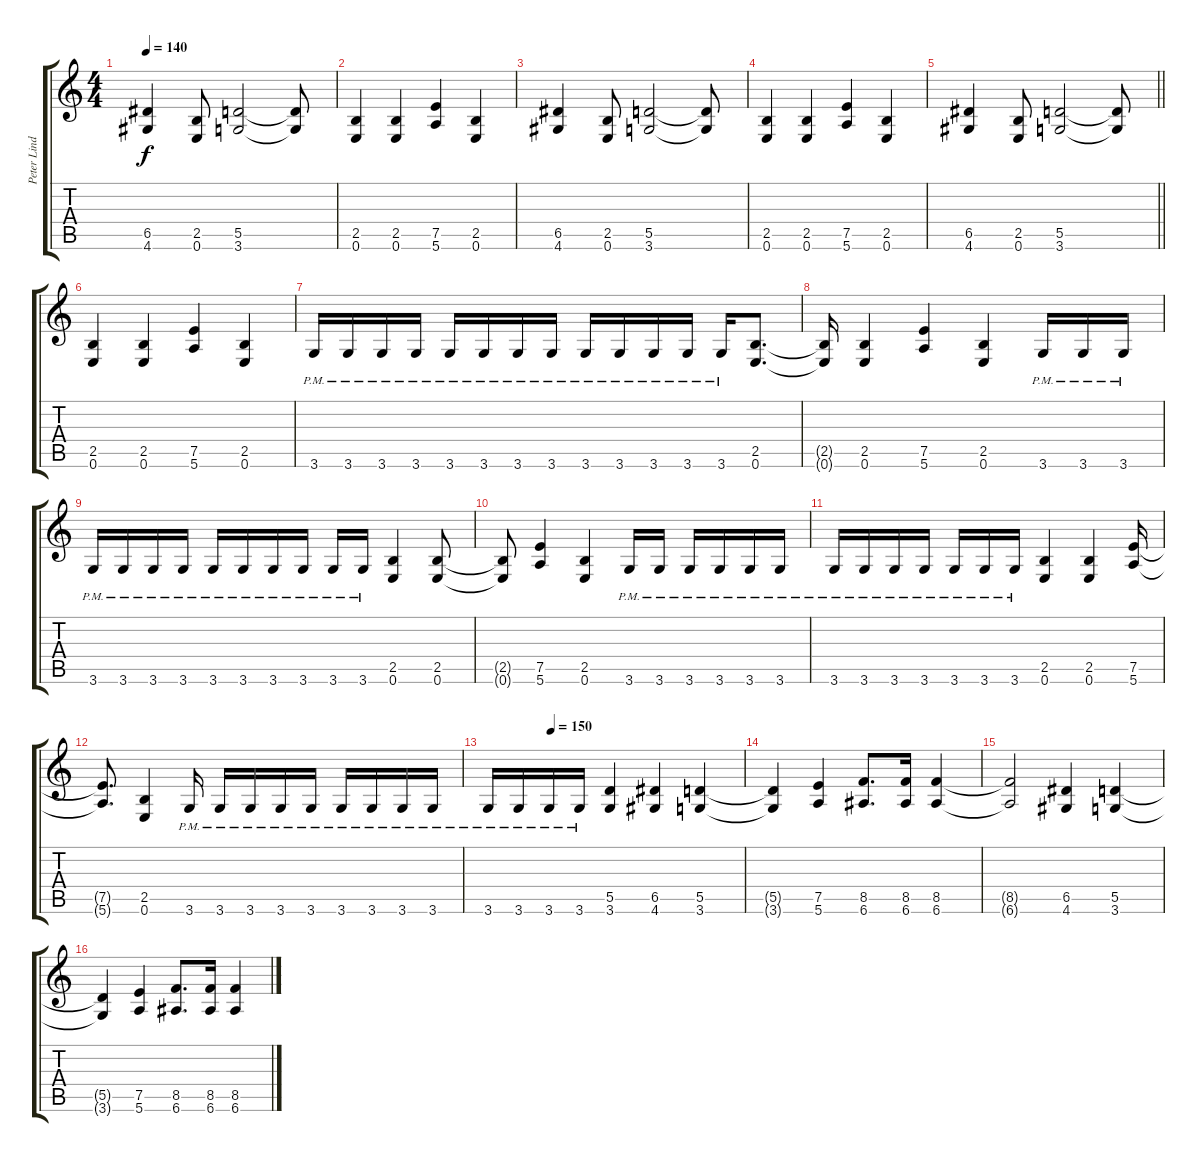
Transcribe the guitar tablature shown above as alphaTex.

\track ("Peter Lindgren" "Peter Lind") {instrument distortionguitar}
\staff {score tabs}
\tuning (E4 B3 G3 D3 A2 E2) {hide}
\ts (4 4)
\tempo 140
\clef g2
\ks c
(6.5 4.6).4{dy f} (2.5 0.6).8 (5.5 3.6).2 (5.5{t} 3.6{t}).8 |
(2.5 0.6).4 (2.5 0.6).4 (7.5 5.6).4 (2.5 0.6).4 |
(6.5 4.6).4 (2.5 0.6).8 (5.5 3.6).2 (5.5{t} 3.6{t}).8 |
(2.5 0.6).4 (2.5 0.6).4 (7.5 5.6).4 (2.5 0.6).4 |
\barLineRight lightlight
(6.5 4.6).4 (2.5 0.6).8 (5.5 3.6).2 (5.5{t} 3.6{t}).8 |
\section ("" "")
(2.5 0.6).4 (2.5 0.6).4 (7.5 5.6).4 (2.5 0.6).4 |
3.6{pm}.16 3.6{pm}.16 3.6{pm}.16 3.6{pm}.16 3.6{pm}.16 3.6{pm}.16 3.6{pm}.16 3.6{pm}.16 3.6{pm}.16 3.6{pm}.16 3.6{pm}.16 3.6{pm}.16 3.6{pm}.16 (2.5 0.6).8{d} |
(2.5{t} 0.6{t}).16 (2.5 0.6).4 (7.5 5.6).4 (2.5 0.6).4 3.6{pm}.16 3.6{pm}.16 3.6{pm}.16 |
3.6{pm}.16 3.6{pm}.16 3.6{pm}.16 3.6{pm}.16 3.6{pm}.16 3.6{pm}.16 3.6{pm}.16 3.6{pm}.16 3.6{pm}.16 3.6{pm}.16 (2.5 0.6).4 (2.5 0.6).8 |
(2.5{t} 0.6{t}).8 (7.5 5.6).4 (2.5 0.6).4 3.6{pm}.16 3.6{pm}.16 3.6{pm}.16 3.6{pm}.16 3.6{pm}.16 3.6{pm}.16 |
3.6{pm}.16 3.6{pm}.16 3.6{pm}.16 3.6{pm}.16 3.6{pm}.16 3.6{pm}.16 3.6{pm}.16 (2.5 0.6).4 (2.5 0.6).4 (7.5 5.6).16 |
(7.5{t} 5.6{t}).8{d} (2.5 0.6).4 3.6{pm}.16 3.6{pm}.16 3.6{pm}.16 3.6{pm}.16 3.6{pm}.16 3.6{pm}.16 3.6{pm}.16 3.6{pm}.16 3.6{pm}.16 |
\tempo (150 0.25)
3.6{pm}.16 3.6{pm}.16 3.6{pm}.16 3.6{pm}.16 (5.5 3.6).4 (6.5 4.6).4 (5.5 3.6).4 |
(5.5{t} 3.6{t}).4 (7.5 5.6).4 (8.5 6.6).8{d} (8.5 6.6).16 (8.5 6.6).4 |
(8.5{t} 6.6{t}).2 (6.5 4.6).4 (5.5 3.6).4 |
(5.5{t} 3.6{t}).4 (7.5 5.6).4 (8.5 6.6).8{d} (8.5 6.6).16 (8.5 6.6).4
